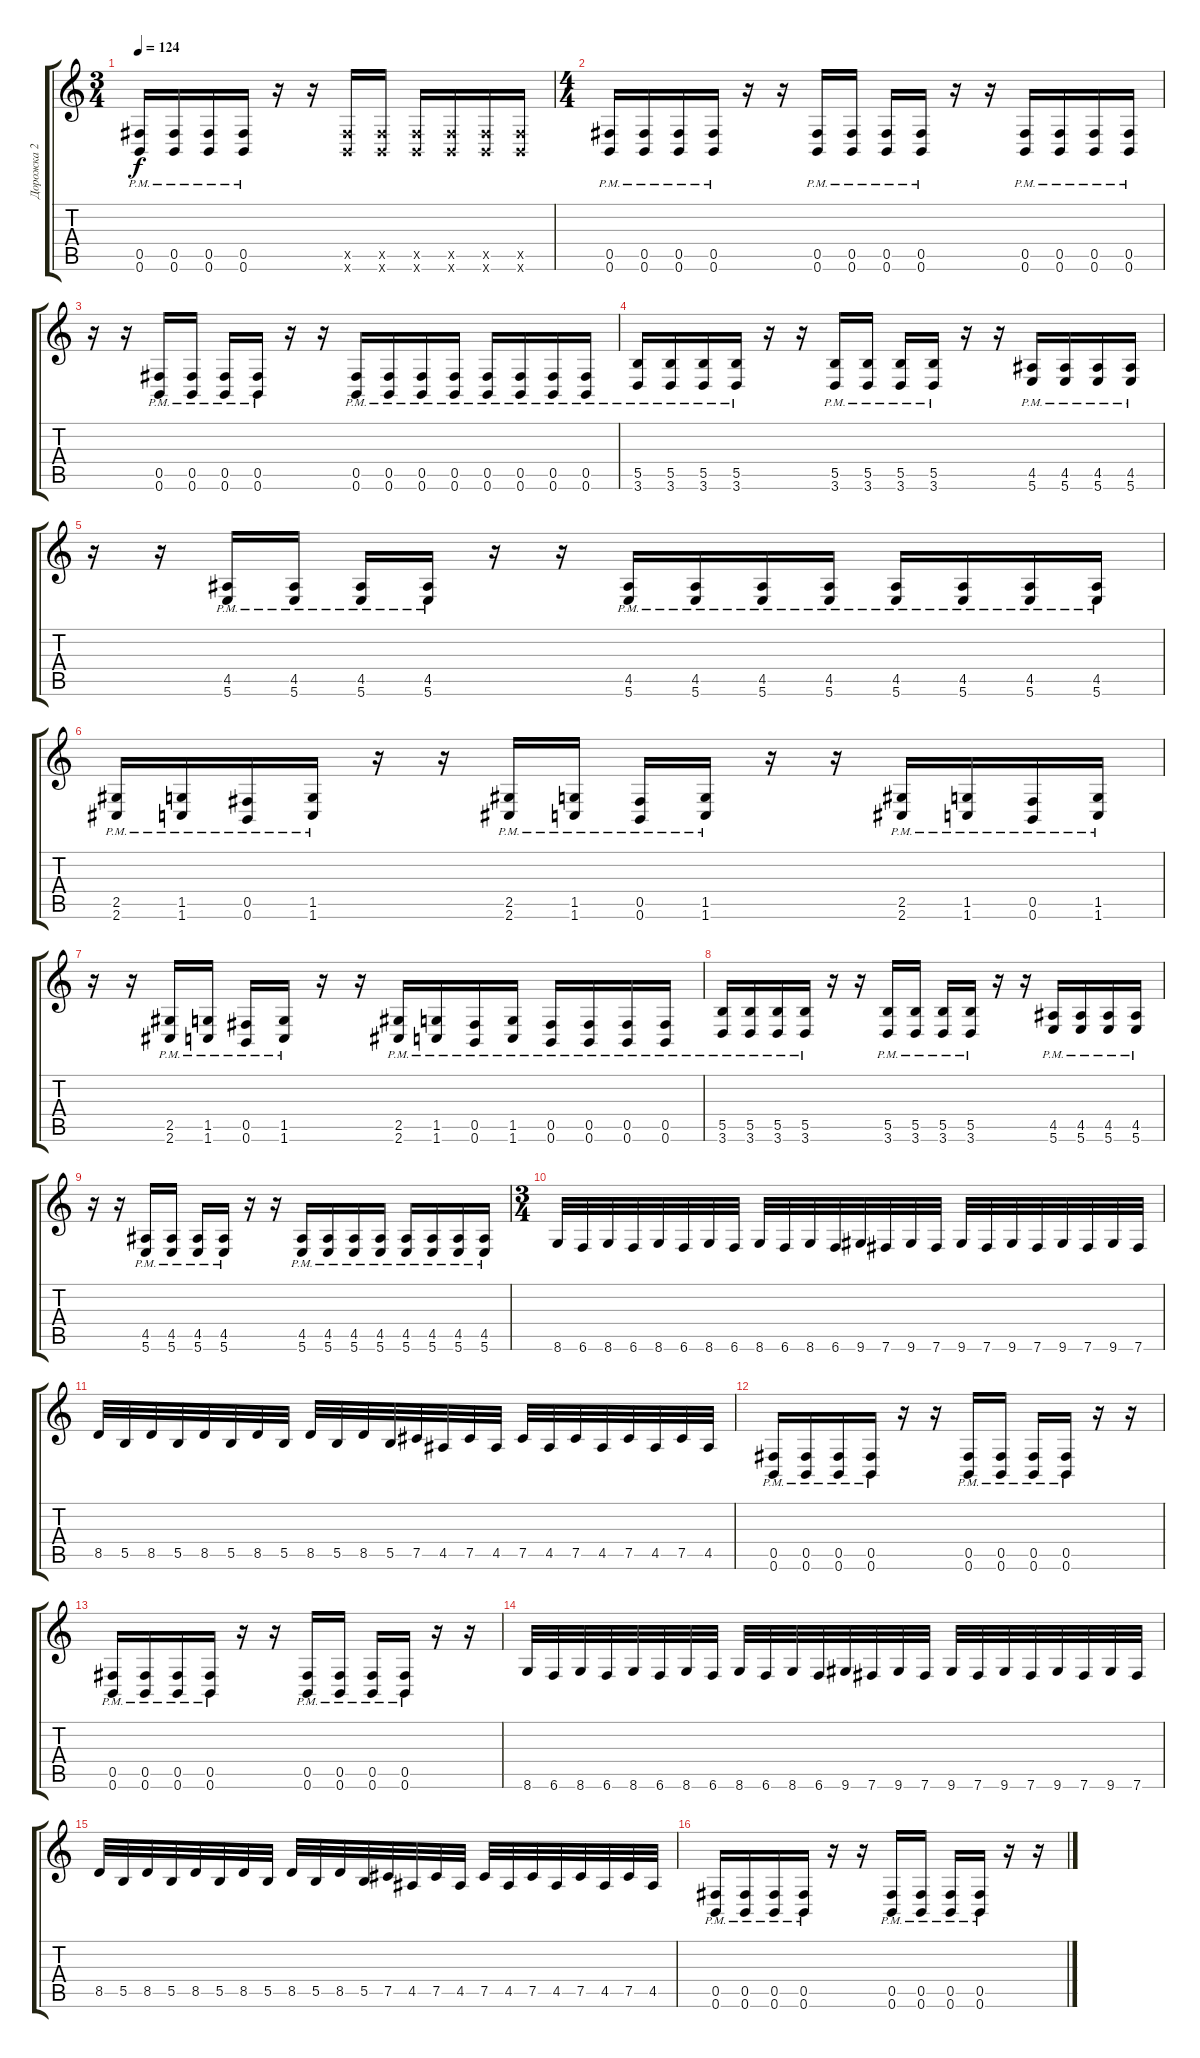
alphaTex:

\track ("Дорожка 2" "Дорожка 2") {instrument distortionguitar}
\staff {score tabs}
\tuning (Db4 Ab3 E3 B2 Gb2 B1) {hide}
\ts (3 4)
\tempo 124
\clef g2
\ks c
(0.5{pm} 0.6).16{dy f} (0.5{pm} 0.6).16 (0.5{pm} 0.6).16 (0.5{pm} 0.6).16 r.16 r.16 (0.5{x} 0.6{x}).16 (0.5{x} 0.6{x}).16 (0.5{x} 0.6{x}).16 (0.5{x} 0.6{x}).16 (0.5{x} 0.6{x}).16 (0.5{x} 0.6{x}).16 |
\ts (4 4)
(0.5{pm} 0.6).16 (0.5{pm} 0.6).16 (0.5{pm} 0.6).16 (0.5{pm} 0.6).16 r.16 r.16 (0.5{pm} 0.6).16 (0.5{pm} 0.6).16 (0.5{pm} 0.6).16 (0.5{pm} 0.6).16 r.16 r.16 (0.5{pm} 0.6).16 (0.5{pm} 0.6).16 (0.5{pm} 0.6).16 (0.5{pm} 0.6).16 |
r.16 r.16 (0.5{pm} 0.6).16 (0.5{pm} 0.6).16 (0.5{pm} 0.6).16 (0.5{pm} 0.6).16 r.16 r.16 (0.5{pm} 0.6).16 (0.5{pm} 0.6).16 (0.5{pm} 0.6).16 (0.5{pm} 0.6).16 (0.5{pm} 0.6).16 (0.5{pm} 0.6).16 (0.5{pm} 0.6).16 (0.5{pm} 0.6).16 |
(5.5{pm} 3.6).16 (5.5{pm} 3.6).16 (5.5{pm} 3.6).16 (5.5{pm} 3.6).16 r.16 r.16 (5.5{pm} 3.6).16 (5.5{pm} 3.6).16 (5.5{pm} 3.6).16 (5.5{pm} 3.6).16 r.16 r.16 (4.5{pm} 5.6).16 (4.5{pm} 5.6).16 (4.5{pm} 5.6).16 (4.5{pm} 5.6).16 |
r.16 r.16 (4.5{pm} 5.6).16 (4.5{pm} 5.6).16 (4.5{pm} 5.6).16 (4.5{pm} 5.6).16 r.16 r.16 (4.5{pm} 5.6).16 (4.5{pm} 5.6).16 (4.5{pm} 5.6).16 (4.5{pm} 5.6).16 (4.5{pm} 5.6).16 (4.5{pm} 5.6).16 (4.5{pm} 5.6).16 (4.5{pm} 5.6).16 |
(2.5{pm} 2.6).16 (1.5{pm} 1.6).16 (0.5{pm} 0.6).16 (1.5{pm} 1.6).16 r.16 r.16 (2.5{pm} 2.6).16 (1.5{pm} 1.6).16 (0.5{pm} 0.6).16 (1.5{pm} 1.6).16 r.16 r.16 (2.5{pm} 2.6).16 (1.5{pm} 1.6).16 (0.5{pm} 0.6).16 (1.5{pm} 1.6).16 |
r.16 r.16 (2.5{pm} 2.6).16 (1.5{pm} 1.6).16 (0.5{pm} 0.6).16 (1.5{pm} 1.6).16 r.16 r.16 (2.5{pm} 2.6).16 (1.5{pm} 1.6).16 (0.5{pm} 0.6).16 (1.5{pm} 1.6).16 (0.5{pm} 0.6).16 (0.5{pm} 0.6).16 (0.5{pm} 0.6).16 (0.5{pm} 0.6).16 |
(5.5{pm} 3.6).16 (5.5{pm} 3.6).16 (5.5{pm} 3.6).16 (5.5{pm} 3.6).16 r.16 r.16 (5.5{pm} 3.6).16 (5.5{pm} 3.6).16 (5.5{pm} 3.6).16 (5.5{pm} 3.6).16 r.16 r.16 (4.5{pm} 5.6).16 (4.5{pm} 5.6).16 (4.5{pm} 5.6).16 (4.5{pm} 5.6).16 |
r.16 r.16 (4.5{pm} 5.6).16 (4.5{pm} 5.6).16 (4.5{pm} 5.6).16 (4.5{pm} 5.6).16 r.16 r.16 (4.5{pm} 5.6).16 (4.5{pm} 5.6).16 (4.5{pm} 5.6).16 (4.5{pm} 5.6).16 (4.5{pm} 5.6).16 (4.5{pm} 5.6).16 (4.5{pm} 5.6).16 (4.5{pm} 5.6).16 |
\ts (3 4)
8.6.32 6.6.32 8.6.32 6.6.32 8.6.32 6.6.32 8.6.32 6.6.32 8.6.32 6.6.32 8.6.32 6.6.32 9.6.32 7.6.32 9.6.32 7.6.32 9.6.32 7.6.32 9.6.32 7.6.32 9.6.32 7.6.32 9.6.32 7.6.32 |
8.5.32 5.5.32 8.5.32 5.5.32 8.5.32 5.5.32 8.5.32 5.5.32 8.5.32 5.5.32 8.5.32 5.5.32 7.5.32 4.5.32 7.5.32 4.5.32 7.5.32 4.5.32 7.5.32 4.5.32 7.5.32 4.5.32 7.5.32 4.5.32 |
(0.5{pm} 0.6).16 (0.5{pm} 0.6).16 (0.5{pm} 0.6).16 (0.5{pm} 0.6).16 r.16 r.16 (0.5{pm} 0.6).16 (0.5{pm} 0.6).16 (0.5{pm} 0.6).16 (0.5{pm} 0.6).16 r.16 r.16 |
(0.5{pm} 0.6).16 (0.5{pm} 0.6).16 (0.5{pm} 0.6).16 (0.5{pm} 0.6).16 r.16 r.16 (0.5{pm} 0.6).16 (0.5{pm} 0.6).16 (0.5{pm} 0.6).16 (0.5{pm} 0.6).16 r.16 r.16 |
8.6.32 6.6.32 8.6.32 6.6.32 8.6.32 6.6.32 8.6.32 6.6.32 8.6.32 6.6.32 8.6.32 6.6.32 9.6.32 7.6.32 9.6.32 7.6.32 9.6.32 7.6.32 9.6.32 7.6.32 9.6.32 7.6.32 9.6.32 7.6.32 |
8.5.32 5.5.32 8.5.32 5.5.32 8.5.32 5.5.32 8.5.32 5.5.32 8.5.32 5.5.32 8.5.32 5.5.32 7.5.32 4.5.32 7.5.32 4.5.32 7.5.32 4.5.32 7.5.32 4.5.32 7.5.32 4.5.32 7.5.32 4.5.32 |
(0.5{pm} 0.6).16 (0.5{pm} 0.6).16 (0.5{pm} 0.6).16 (0.5{pm} 0.6).16 r.16 r.16 (0.5{pm} 0.6).16 (0.5{pm} 0.6).16 (0.5{pm} 0.6).16 (0.5{pm} 0.6).16 r.16 r.16
